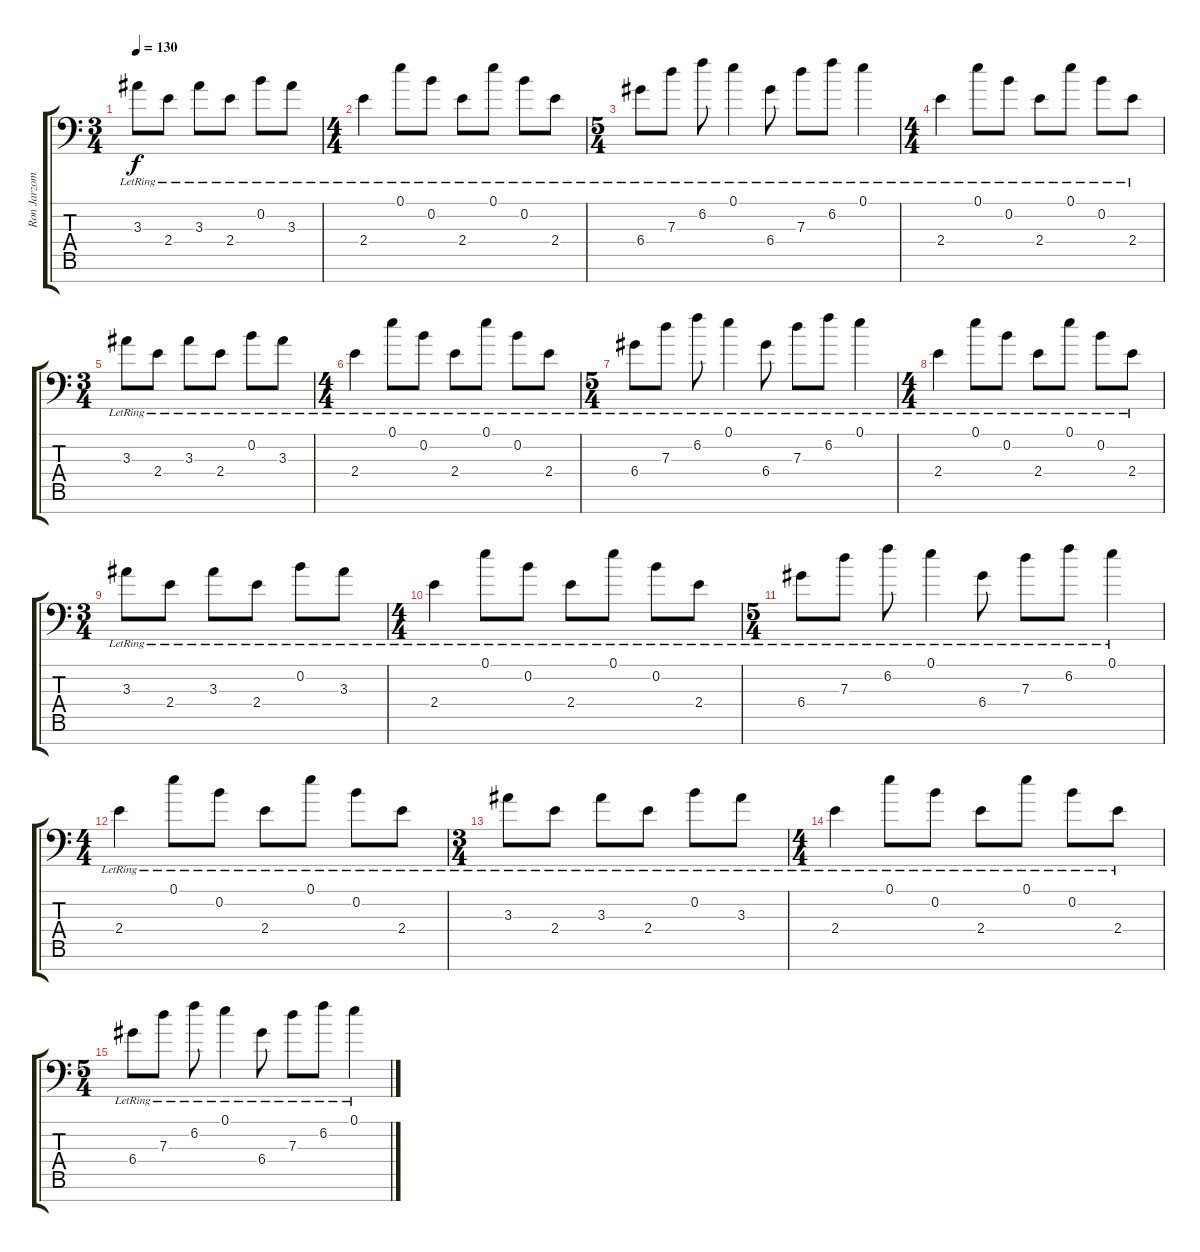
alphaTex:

\track ("Ron Jarzombek Rhythm 1" "Ron Jarzom") {instrument acousticguitarnylon}
\staff {score tabs}
\tuning (E4 B3 G3 D3 A2 E2 A1) {hide}
\ts (3 4)
\tempo 130
\clef f4
\ks c
3.3{lr}.8{dy f} 2.4{lr}.8 3.3{lr}.8 2.4{lr}.8 0.2{lr}.8 3.3{lr}.8 |
\ts (4 4)
2.4{lr}.4 0.1{lr}.8 0.2{lr}.8 2.4{lr}.8 0.1{lr}.8 0.2{lr}.8 2.4{lr}.8 |
\ts (5 4)
6.4{lr}.8 7.3{lr}.8 6.2{lr}.8 0.1{lr}.4 6.4{lr}.8 7.3{lr}.8 6.2{lr}.8 0.1{lr}.4 |
\ts (4 4)
2.4{lr}.4 0.1{lr}.8 0.2{lr}.8 2.4{lr}.8 0.1{lr}.8 0.2{lr}.8 2.4{lr}.8 |
\ts (3 4)
3.3{lr}.8 2.4{lr}.8 3.3{lr}.8 2.4{lr}.8 0.2{lr}.8 3.3{lr}.8 |
\ts (4 4)
2.4{lr}.4 0.1{lr}.8 0.2{lr}.8 2.4{lr}.8 0.1{lr}.8 0.2{lr}.8 2.4{lr}.8 |
\ts (5 4)
6.4{lr}.8 7.3{lr}.8 6.2{lr}.8 0.1{lr}.4 6.4{lr}.8 7.3{lr}.8 6.2{lr}.8 0.1{lr}.4 |
\ts (4 4)
2.4{lr}.4 0.1{lr}.8 0.2{lr}.8 2.4{lr}.8 0.1{lr}.8 0.2{lr}.8 2.4{lr}.8 |
\ts (3 4)
3.3{lr}.8 2.4{lr}.8 3.3{lr}.8 2.4{lr}.8 0.2{lr}.8 3.3{lr}.8 |
\ts (4 4)
2.4{lr}.4 0.1{lr}.8 0.2{lr}.8 2.4{lr}.8 0.1{lr}.8 0.2{lr}.8 2.4{lr}.8 |
\ts (5 4)
6.4{lr}.8 7.3{lr}.8 6.2{lr}.8 0.1{lr}.4 6.4{lr}.8 7.3{lr}.8 6.2{lr}.8 0.1{lr}.4 |
\ts (4 4)
2.4{lr}.4 0.1{lr}.8 0.2{lr}.8 2.4{lr}.8 0.1{lr}.8 0.2{lr}.8 2.4{lr}.8 |
\ts (3 4)
3.3{lr}.8{volume 0} 2.4{lr}.8 3.3{lr}.8 2.4{lr}.8 0.2{lr}.8 3.3{lr}.8 |
\ts (4 4)
2.4{lr}.4 0.1{lr}.8 0.2{lr}.8 2.4{lr}.8 0.1{lr}.8 0.2{lr}.8 2.4{lr}.8 |
\ts (5 4)
6.4{lr}.8 7.3{lr}.8 6.2{lr}.8 0.1{lr}.4 6.4{lr}.8 7.3{lr}.8 6.2{lr}.8 0.1{lr}.4
